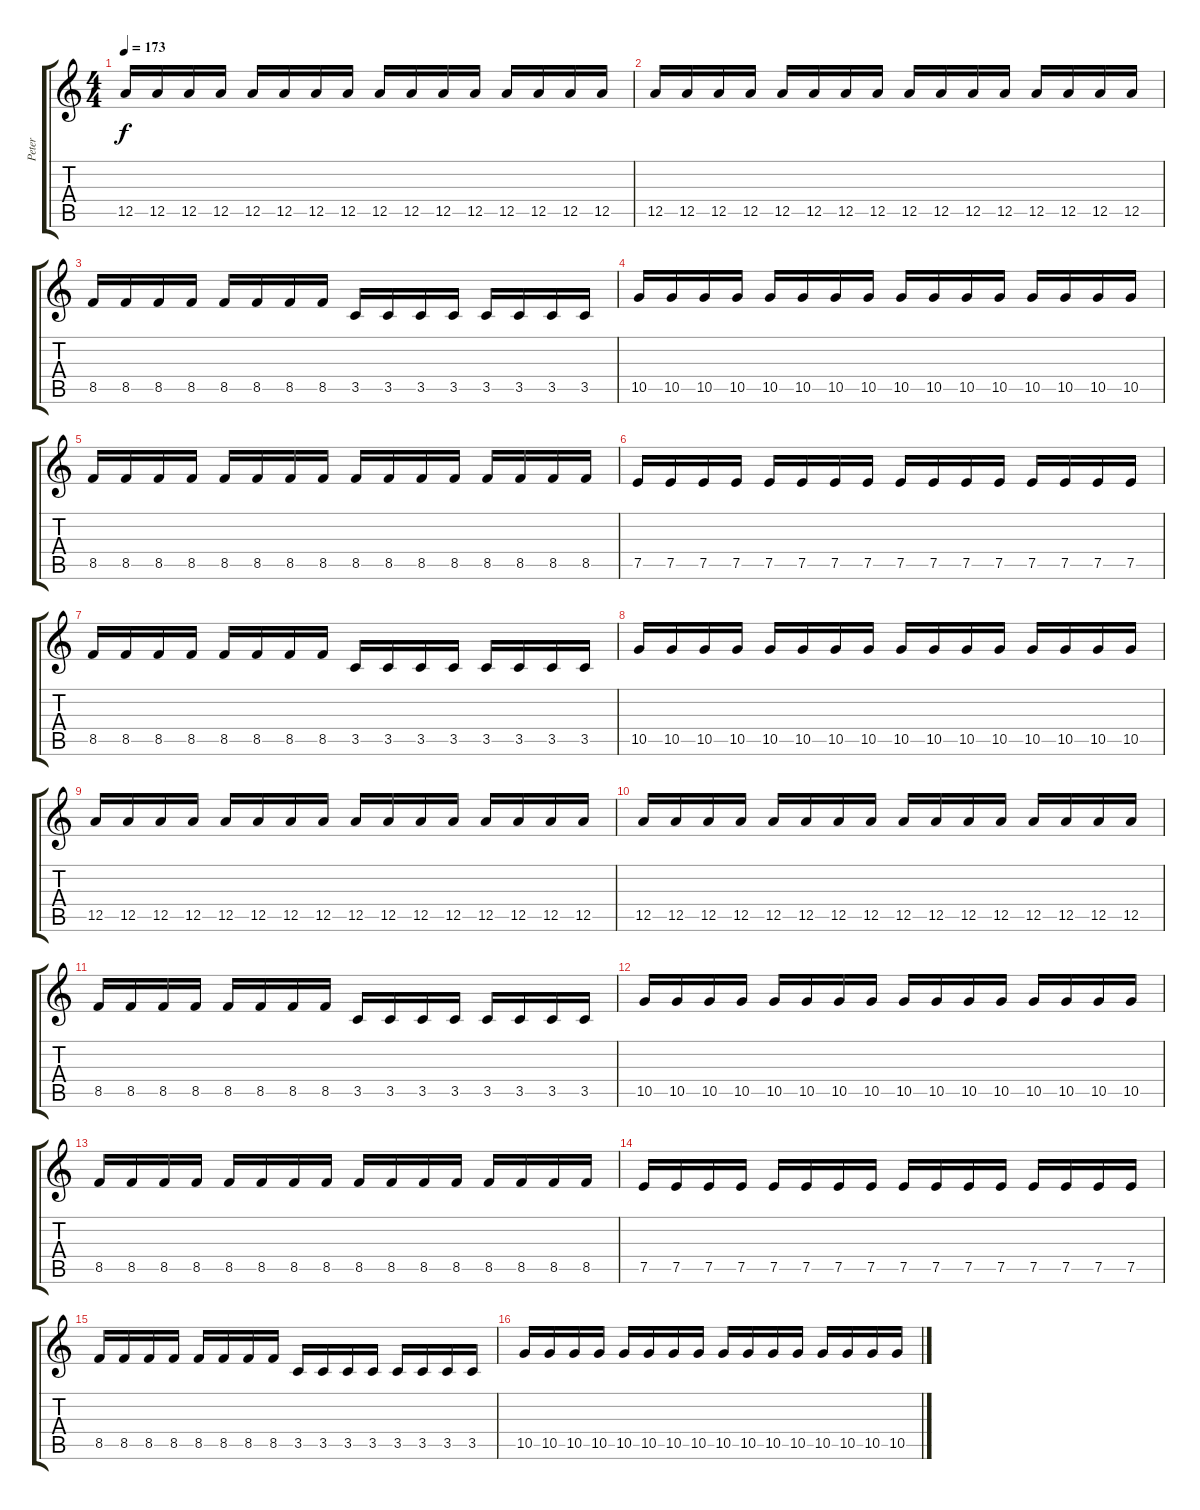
\track ("Peter" "Peter") {instrument distortionguitar}
\staff {score tabs}
\tuning (E4 B3 G3 D3 A2 E2) {hide}
\ts (4 4)
\tempo 173
\clef g2
\ks c
12.5.16{dy f} 12.5.16 12.5.16 12.5.16 12.5.16 12.5.16 12.5.16 12.5.16 12.5.16 12.5.16 12.5.16 12.5.16 12.5.16 12.5.16 12.5.16 12.5.16 |
12.5.16 12.5.16 12.5.16 12.5.16 12.5.16 12.5.16 12.5.16 12.5.16 12.5.16 12.5.16 12.5.16 12.5.16 12.5.16 12.5.16 12.5.16 12.5.16 |
8.5.16 8.5.16 8.5.16 8.5.16 8.5.16 8.5.16 8.5.16 8.5.16 3.5.16 3.5.16 3.5.16 3.5.16 3.5.16 3.5.16 3.5.16 3.5.16 |
10.5.16 10.5.16 10.5.16 10.5.16 10.5.16 10.5.16 10.5.16 10.5.16 10.5.16 10.5.16 10.5.16 10.5.16 10.5.16 10.5.16 10.5.16 10.5.16 |
8.5.16 8.5.16 8.5.16 8.5.16 8.5.16 8.5.16 8.5.16 8.5.16 8.5.16 8.5.16 8.5.16 8.5.16 8.5.16 8.5.16 8.5.16 8.5.16 |
7.5.16 7.5.16 7.5.16 7.5.16 7.5.16 7.5.16 7.5.16 7.5.16 7.5.16 7.5.16 7.5.16 7.5.16 7.5.16 7.5.16 7.5.16 7.5.16 |
8.5.16 8.5.16 8.5.16 8.5.16 8.5.16 8.5.16 8.5.16 8.5.16 3.5.16 3.5.16 3.5.16 3.5.16 3.5.16 3.5.16 3.5.16 3.5.16 |
10.5.16 10.5.16 10.5.16 10.5.16 10.5.16 10.5.16 10.5.16 10.5.16 10.5.16 10.5.16 10.5.16 10.5.16 10.5.16 10.5.16 10.5.16 10.5.16 |
12.5.16 12.5.16 12.5.16 12.5.16 12.5.16 12.5.16 12.5.16 12.5.16 12.5.16 12.5.16 12.5.16 12.5.16 12.5.16 12.5.16 12.5.16 12.5.16 |
12.5.16 12.5.16 12.5.16 12.5.16 12.5.16 12.5.16 12.5.16 12.5.16 12.5.16 12.5.16 12.5.16 12.5.16 12.5.16 12.5.16 12.5.16 12.5.16 |
8.5.16 8.5.16 8.5.16 8.5.16 8.5.16 8.5.16 8.5.16 8.5.16 3.5.16 3.5.16 3.5.16 3.5.16 3.5.16 3.5.16 3.5.16 3.5.16 |
10.5.16 10.5.16 10.5.16 10.5.16 10.5.16 10.5.16 10.5.16 10.5.16 10.5.16 10.5.16 10.5.16 10.5.16 10.5.16 10.5.16 10.5.16 10.5.16 |
8.5.16 8.5.16 8.5.16 8.5.16 8.5.16 8.5.16 8.5.16 8.5.16 8.5.16 8.5.16 8.5.16 8.5.16 8.5.16 8.5.16 8.5.16 8.5.16 |
7.5.16 7.5.16 7.5.16 7.5.16 7.5.16 7.5.16 7.5.16 7.5.16 7.5.16 7.5.16 7.5.16 7.5.16 7.5.16 7.5.16 7.5.16 7.5.16 |
8.5.16 8.5.16 8.5.16 8.5.16 8.5.16 8.5.16 8.5.16 8.5.16 3.5.16 3.5.16 3.5.16 3.5.16 3.5.16 3.5.16 3.5.16 3.5.16 |
10.5.16 10.5.16 10.5.16 10.5.16 10.5.16 10.5.16 10.5.16 10.5.16 10.5.16 10.5.16 10.5.16 10.5.16 10.5.16 10.5.16 10.5.16 10.5.16
